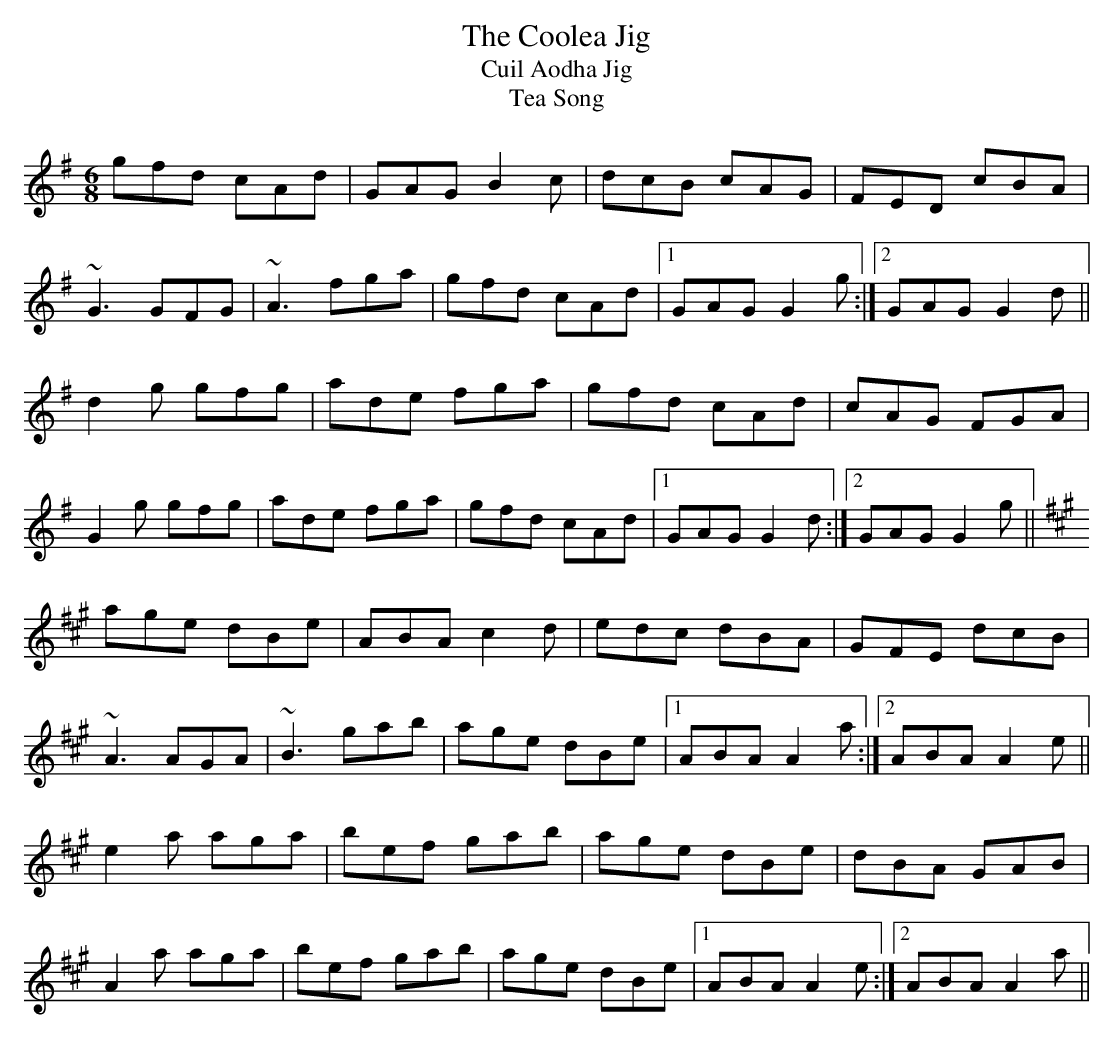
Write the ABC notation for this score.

X:1
T:Coolea Jig, The
T:Cuil Aodha Jig
T:Tea Song
M:6/8
L:1/8
K:G
gfd cAd|GAG B2c|dcB cAG|FED cBA|
~G3 GFG|~A3 fga|gfd cAd|1 GAG G2g:|2 GAG G2d ||
d2g gfg|ade fga|gfd cAd| cAG FGA|
G2g gfg | ade fga|gfd cAd|1 GAG G2d:|2 GAG G2g||
K:A
age dBe|ABA c2d|edc dBA|GFE dcB|
~A3 AGA|~B3 gab|age dBe|1 ABA A2a:|2 ABA A2e||
e2a aga|bef gab|age dBe|dBA GAB|
A2a aga | bef gab | age dBe|1 ABA A2e:|2 ABA A2a ||
